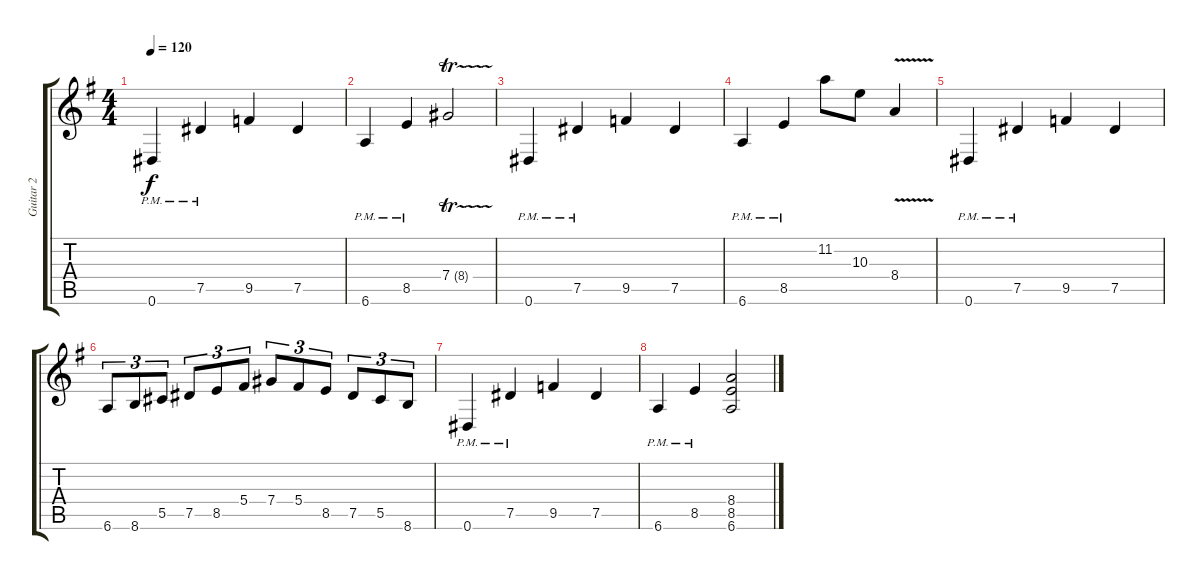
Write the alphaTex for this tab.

\track ("Guitar 2" "Guitar 2") {instrument acousticguitarsteel}
\staff {score tabs}
\tuning (Eb4 Bb3 Gb3 Db3 Ab2 Eb2) {hide}
\ts (4 4)
\tempo 120
\clef g2
\ks g
0.6{pm}.4{dy f} 7.5{pm}.4 9.5.4 7.5.4 |
6.6{pm}.4 8.5{pm}.4 7.4{tr (8 32)}.2 |
0.6{pm}.4 7.5{pm}.4 9.5.4 7.5.4 |
6.6{pm}.4 8.5{pm}.4 11.2.8 10.3.8 8.4{v}.4 |
0.6{pm}.4 7.5{pm}.4 9.5.4 7.5.4 |
6.6.8{tu (3 2)} 8.6.8{tu (3 2)} 5.5.8{tu (3 2)} 7.5.8{tu (3 2)} 8.5.8{tu (3 2)} 5.4.8{tu (3 2)} 7.4.8{tu (3 2)} 5.4.8{tu (3 2)} 8.5.8{tu (3 2)} 7.5.8{tu (3 2)} 5.5.8{tu (3 2)} 8.6.8{tu (3 2)} |
0.6{pm}.4 7.5{pm}.4 9.5.4 7.5.4 |
6.6{pm}.4 8.5{pm}.4 (8.4 8.5 6.6).2
